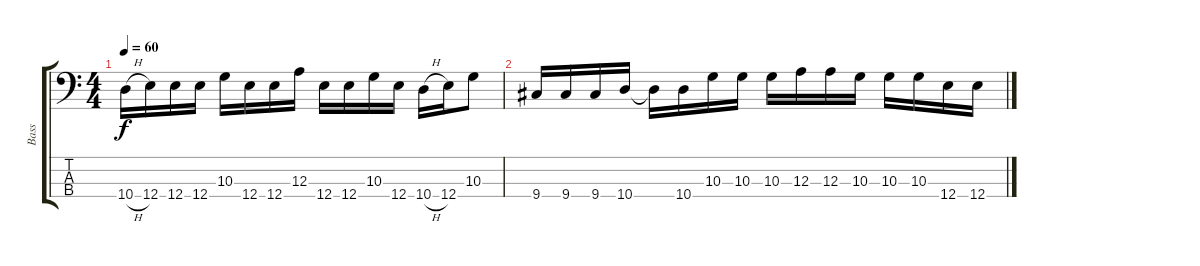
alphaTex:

\track ("Bass" "Bass") {instrument electricbassfinger}
\staff {score tabs}
\tuning (G2 D2 A1 E1) {hide}
\ts (4 4)
\tempo 60
\clef f4
\ks c
10.4{h}.16{dy f} 12.4.16 12.4.16 12.4.16 10.3.16 12.4.16 12.4.16 12.3.16 12.4.16 12.4.16 10.3.16 12.4.16 10.4{h}.16 12.4.16 10.3.8 |
9.4.16 9.4.16 9.4.16 10.4.16 10.4{t}.16 10.4.16 10.3.16 10.3.16 10.3.16 12.3.16 12.3.16 10.3.16 10.3.16 10.3.16 12.4.16 12.4.16
